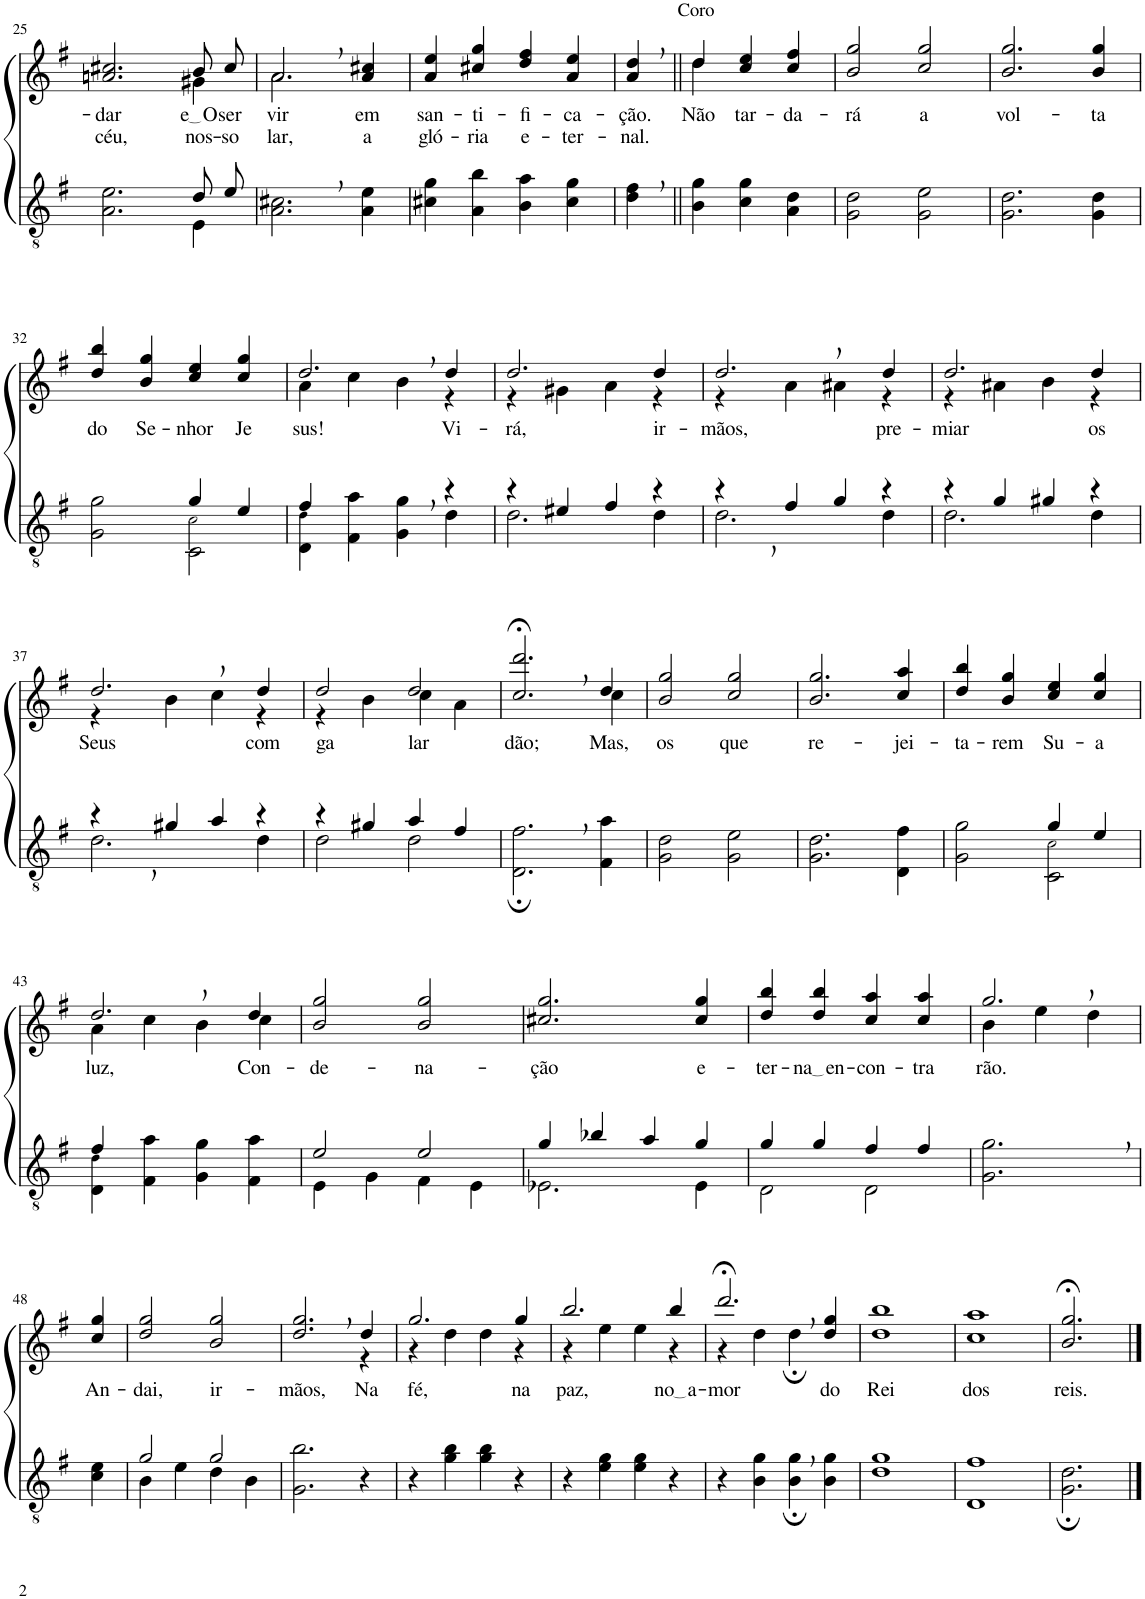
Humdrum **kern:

**kern	**kern	**text	**text
*part2	*part1	*part1	*part1
*staff2	*staff1	*staff1	*staff1
*I"Parte III e IV	*I"Parte I e II	*	*
!!LO:PB:g=z
*clefGv2	*clefG2	*	*
*Trd5c9	*Trd5c9	*	*
*k[f#]	*k[f#]	*	*
*M2/2	*M2/2	*	*
=25	=25	=25	=25
*^	*	*	*
!	!	!	!LO:LY:b	!LO:LY:b
*	*	*^	*	*
2.ryy	2.A\ 2.e\	2.an/ 2.cc#X/	2.ryy	-dar	céu,
!	!	!	!	!LO:LY:b	!LO:LY:b
8d/L	4E\	8b/L	4g#X\	e O	nos-
!	!	!	!	!LO:LY:b	!LO:LY:b
8e/J	.	8cc#/J	.	ser-	-so
*v	*v	*	*	*	*
=26	=26	=26	=26	=26
!	!	!	!LO:LY:b	!LO:LY:b
2.A\, 2.c#X\,	2.a,/	2.a\	-vir	lar,
!	!	!	!LO:LY:b	!LO:LY:b
4A\ 4e\	4a/ 4cc#X/	4ryy	em	a
=27	=27	=27	=27	=27
!	!	!	!LO:LY:b	!LO:LY:b
*	*v	*v	*	*
4c#X\ 4g\	4a/ 4ee/	san-	gló-
!	!	!LO:LY:b	!LO:LY:b
4A\ 4b\	4cc#X/ 4gg/	-ti-	-ria
!	!	!LO:LY:b	!LO:LY:b
4B\ 4a\	4dd/ 4ff#/	-fi-	e-
!	!	!LO:LY:b	!LO:LY:b
4c#\ 4g\	4a/ 4ee/	-ca-	-ter-
=28	=28	=28	=28
!	!LO:TX:a:t=Coro	!	!
!	!	!LO:LY:b	!LO:LY:b
4d\, 4f#\,	4a/, 4dd/,	-ção.	-nal.
=29||	=29||	=29||	=29||
*	*^	*	*
!	!	!	!LO:LY:b	!
4B\ 4g\	4dd/	4dd\	-Não	.
!	!	!	!LO:LY:b	!
4c\ 4g\	4cc/ 4ee/	2ryy	tar-	.
!	!	!	!LO:LY:b	!
4A\ 4d\	4cc/ 4ff#/	.	-da-	.
*	*v	*v	*	*
=30	=30	=30	=30
!	!	!LO:LY:b	!
2G\ 2d\	2b/ 2gg/	-rá	.
!	!	!LO:LY:b	!
2G\ 2e\	2cc/ 2gg/	a	.
=31	=31	=31	=31
!	!	!LO:LY:b	!
2.G\ 2.d\	2.b/ 2.gg/	vol-	.
!	!	!LO:LY:b	!
4G\ 4d\	4b/ 4gg/	-ta	.
!!LO:LB:g=z
=32	=32	=32	=32
*^	*	*	*
*	*^	*	*	*
!	!	!	!	!LO:LY:b	!
2ryy	2G\ 2g\	2ryy	4dd/ 4bb/	do	.
!	!	!	!	!LO:LY:b	!
.	.	.	4b/ 4gg/	Se-	.
!	!	!	!	!LO:LY:b	!
4g/	2c!\	2C\	4cc/ 4ee/	-nhor	.
!	!	!	!	!LO:LY:b	!
4e/	.	.	4cc/ 4gg/	Je-	.
*	*v	*v	*	*	*
=33	=33	=33	=33	=33
*	*	*^	*	*
!	!	!	!	!LO:LY:b	!
4f#/	4D\ 4d!\	2.dd,/	4a\	-sus!	.
2ryy	4F#\ 4a\	.	4cc\	.	.
.	4G\ 4g\	.	4b\	.	.
!	!	!	!	!LO:LY:b	!
4r	4d\	4dd/	4r	Vi-	.
=34	=34	=34	=34	=34	=34
!	!	!	!	!LO:LY:b	!
4r	2.d\	2.dd/	4r	-rá,	.
4e#X/	.	.	4g#X\	.	.
4f#/	.	.	4a\	.	.
!	!	!	!	!LO:LY:b	!
4r	4d\	4dd/	4r	ir-	.
=35	=35	=35	=35	=35	=35
!	!	!	!	!LO:LY:b	!
4r	2.d\	2.dd,/	4r	-mãos,	.
4f#/	.	.	4a\	.	.
4g/	.	.	4a#X\	.	.
!	!	!	!	!LO:LY:b	!
4r	4d\	4dd/	4r	pre-	.
=36	=36	=36	=36	=36	=36
!	!	!	!	!LO:LY:b	!
4r	2.d\	2.dd/	4r	-miar	.
4g/	.	.	4a#X\	.	.
4g#X/	.	.	4b\	.	.
!	!	!	!	!LO:LY:b	!
4r	4d\	4dd/	4r	os	.
!!LO:LB:g=z	!!
=37	=37	=37	=37	=37	=37
!	!	!	!	!LO:LY:b	!
4r	2.d\	2.dd,/	4r	Seus	.
4g#X/	.	.	4b\	.	.
4a/	.	.	4cc\	.	.
!	!	!	!	!LO:LY:b	!
4r	4d\	4dd/	4r	com	.
=38	=38	=38	=38	=38	=38
!	!	!	!	!LO:LY:b	!
4r	2d\	2dd/	4r	ga-	.
4g#X/	.	.	4b\	.	.
!	!	!	!	!LO:LY:b	!
4a/	2d\	2dd/	4cc\	-lar-	.
4f#/	.	.	4a\	.	.
*v	*v	*	*	*	*
=39	=39	=39	=39	=39
!	!	!	!LO:LY:b	!
2.D\;, 2.f#\;,	2.cc/;<, 2.ddd/;<,	2.ryy	-dão;	.
!	!	!	!LO:LY:b	!
4F#\ 4a\	4dd/	4cc\	Mas,	.
=40	=40	=40	=40	=40
!	!	!	!LO:LY:b	!
*	*v	*v	*	*
2G\ 2d\	2b/ 2gg/	os	.
!	!	!LO:LY:b	!
2G\ 2e\	2cc/ 2gg/	que	.
=41	=41	=41	=41
!	!	!LO:LY:b	!
2.G\ 2.d\	2.b/ 2.gg/	re-	.
!	!	!LO:LY:b	!
4D\ 4f#\	4cc/ 4aa/	-jei-	.
=42	=42	=42	=42
*^	*	*	*
!	!	!	!LO:LY:b	!
2ryy	2G\ 2g\	4dd/ 4bb/	-ta-	.
!	!	!	!LO:LY:b	!
.	.	4b/ 4gg/	-rem	.
!	!	!	!LO:LY:b	!
4g/	2C\ 2c!\	4cc/ 4ee/	Su-	.
!	!	!	!LO:LY:b	!
4e/	.	4cc/ 4gg/	-a	.
!!LO:LB:g=z
=43	=43	=43	=43	=43
*	*	*^	*	*
!	!	!	!	!LO:LY:b	!
4f#/	4D\ 4d!\	2.dd,/	4a\	luz,	.
2.ryy	4F#\ 4a\	.	4cc\	.	.
.	4G\ 4g\	.	4b\	.	.
!	!	!	!	!LO:LY:b	!
.	4F#\ 4a\	4dd/	4cc\	Con-	.
=44	=44	=44	=44	=44	=44
!	!	!	!	!LO:LY:b	!
*	*	*v	*v	*	*
2e/	4E\	2b/ 2gg/	-de-	.
.	4G\	.	.	.
!	!	!	!LO:LY:b	!
2e/	4F#\	2b/ 2gg/	-na-	.
.	4E\	.	.	.
=45	=45	=45	=45	=45
!	!	!	!LO:LY:b	!
4g/	2.E-X\	2.cc#X/ 2.gg/	-ção	.
4b-X/	.	.	.	.
4a/	.	.	.	.
!	!	!	!LO:LY:b	!
4g/	4E-\	4cc#/ 4gg/	e-	.
=46	=46	=46	=46	=46
!	!	!	!LO:LY:b	!
4g/	2D\	4dd/ 4bb/	-ter-	.
!	!	!	!LO:LY:b	!
4g/	.	4dd/ 4bb/	na en	.
!	!	!	!LO:LY:b	!
4f#/	2D\	4cc/ 4aa/	-con-	.
!	!	!	!LO:LY:b	!
4f#/	.	4cc/ 4aa/	-tra-	.
*v	*v	*	*	*
=47	=47	=47	=47
*	*^	*	*
!	!	!	!LO:LY:b	!
2.G\, 2.g\,	2.gg,/	4b\	-rão.	.
.	.	4ee\	.	.
.	.	4dd\	.	.
!!LO:LB:g=z
=48	=48	=48	=48	=48
!	!	!	!LO:LY:b	!
*	*v	*v	*	*
4c\ 4e\	4cc/ 4gg/	An-	.
=49	=49	=49	=49
*^	*	*	*
!	!	!	!LO:LY:b	!
2g/	4B\	2dd/ 2gg/	-dai,	.
.	4e\	.	.	.
!	!	!	!LO:LY:b	!
2g/	4d\	2b/ 2gg/	ir-	.
.	4B\	.	.	.
=50	=50	=50	=50	=50
!	!	!	!LO:LY:b	!
*v	*v	*^	*	*
2.G\ 2.b\	2.dd/, 2.gg/,	2.ryy	-mãos,	.
!	!	!	!LO:LY:b	!
4r	4dd/	4r	Na	.
=51	=51	=51	=51	=51
!	!	!	!LO:LY:b	!
4r	2.gg/	4r	fé,	.
4g\ 4b\	.	4dd\	.	.
4g\ 4b\	.	4dd\	.	.
!	!	!	!LO:LY:b	!
4r	4gg/	4r	na	.
=52	=52	=52	=52	=52
!	!	!	!LO:LY:b	!
4r	2.bb/	4r	paz,	.
4e\ 4g\	.	4ee\	.	.
4e\ 4g\	.	4ee\	.	.
!	!	!	!LO:LY:b	!
4r	4bb/	4r	no a	.
=53	=53	=53	=53	=53
!	!	!	!LO:LY:b	!
4r	2.ddd;<,/	4r	-mor	.
4B\ 4g\	.	4dd\	.	.
4B\;, 4g\;,	.	4dd;\	.	.
!	!	!	!LO:LY:b	!
4B\ 4g\	4dd/ 4gg/	4ryy	do	.
=54	=54	=54	=54	=54
!	!	!	!LO:LY:b	!
*	*v	*v	*	*
1d 1g	1dd 1bb	Rei	.
=55	=55	=55	=55
!	!	!LO:LY:b	!
1D 1f#	1cc 1aa	dos	.
=56	=56	=56	=56
!	!	!LO:LY:b	!
2.G\; 2.d\;	2.b/;< 2.gg/;<	reis.	.
==	==	==	==
*-	*-	*-	*-
